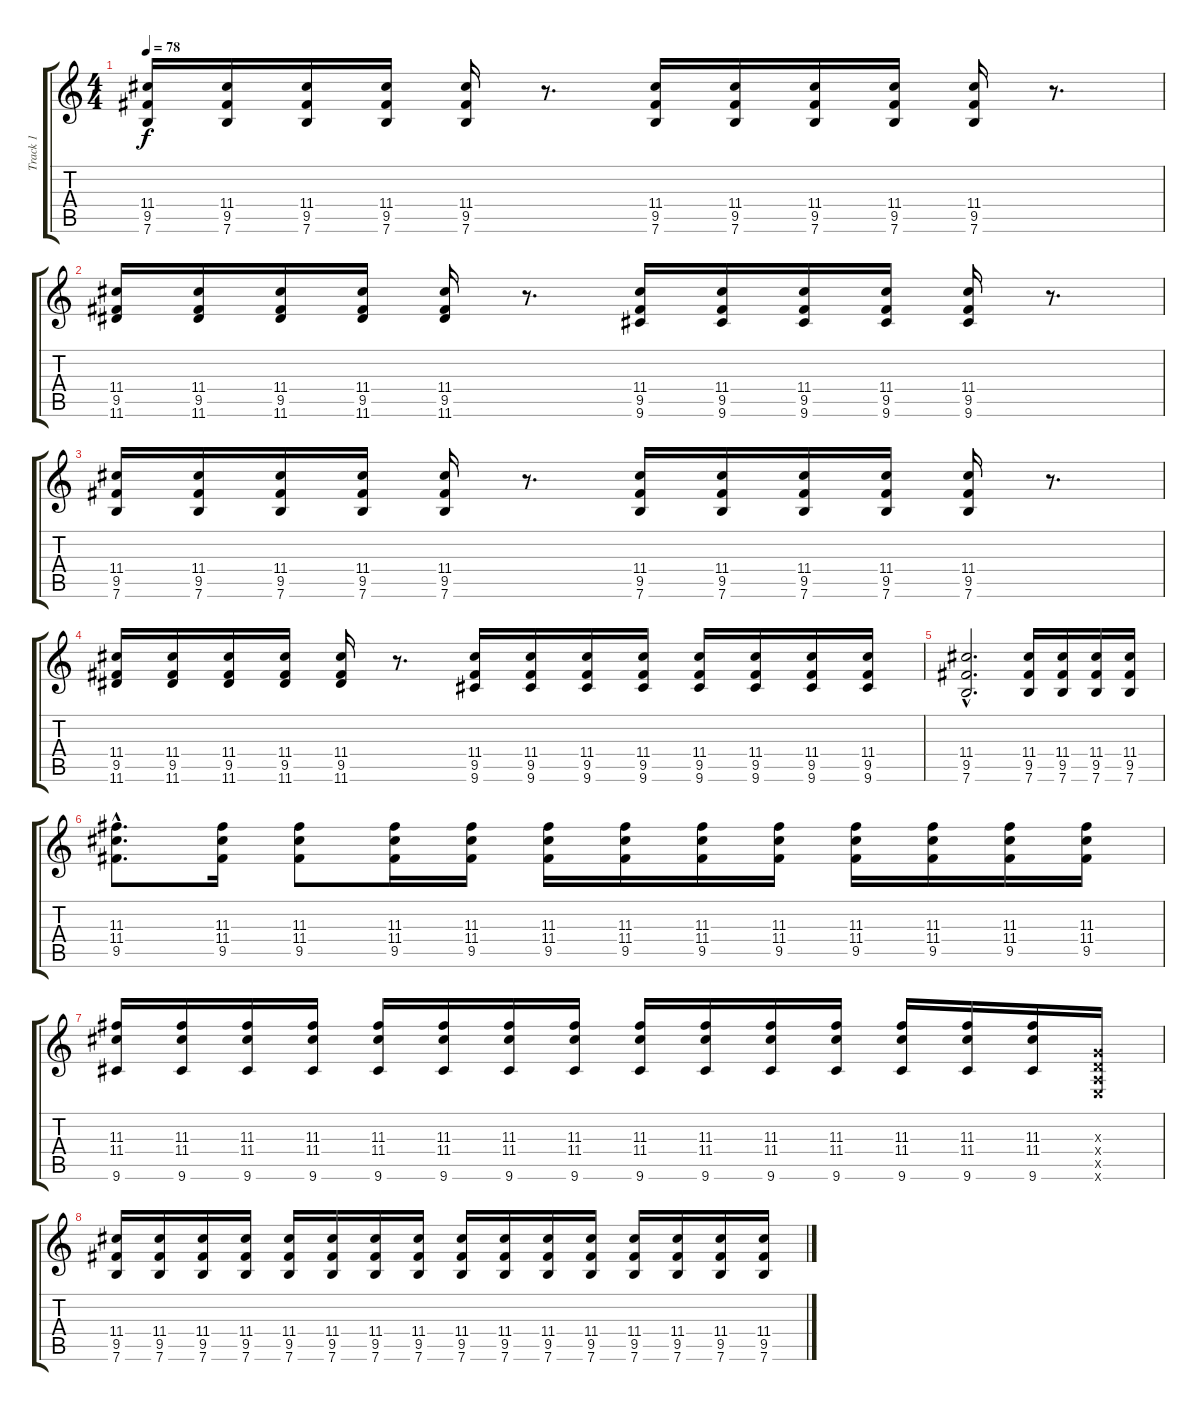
\track ("Track 1" "Track 1") {instrument acousticguitarsteel}
\staff {score tabs}
\tuning (E4 B3 G3 D3 A2 E2) {hide}
\ts (4 4)
\tempo 78
\clef g2
\ks c
(11.4 9.5 7.6).16{dy f} (11.4 9.5 7.6).16 (11.4 9.5 7.6).16 (11.4 9.5 7.6).16 (11.4 9.5 7.6).16 r.8{d} (11.4 9.5 7.6).16 (11.4 9.5 7.6).16 (11.4 9.5 7.6).16 (11.4 9.5 7.6).16 (11.4 9.5 7.6).16 r.8{d} |
(11.4 9.5 11.6).16 (11.4 9.5 11.6).16 (11.4 9.5 11.6).16 (11.4 9.5 11.6).16 (11.4 9.5 11.6).16 r.8{d} (11.4 9.5 9.6).16 (11.4 9.5 9.6).16 (11.4 9.5 9.6).16 (11.4 9.5 9.6).16 (11.4 9.5 9.6).16 r.8{d} |
(11.4 9.5 7.6).16 (11.4 9.5 7.6).16 (11.4 9.5 7.6).16 (11.4 9.5 7.6).16 (11.4 9.5 7.6).16 r.8{d} (11.4 9.5 7.6).16 (11.4 9.5 7.6).16 (11.4 9.5 7.6).16 (11.4 9.5 7.6).16 (11.4 9.5 7.6).16 r.8{d} |
(11.4 9.5 11.6).16 (11.4 9.5 11.6).16 (11.4 9.5 11.6).16 (11.4 9.5 11.6).16 (11.4 9.5 11.6).16 r.8{d} (11.4 9.5 9.6).16 (11.4 9.5 9.6).16 (11.4 9.5 9.6).16 (11.4 9.5 9.6).16 (11.4 9.5 9.6).16 (11.4 9.5 9.6).16 (11.4 9.5 9.6).16 (11.4 9.5 9.6).16 |
(11.4{hac} 9.5{hac} 7.6{hac}).2{d} (11.4 9.5 7.6).16 (11.4 9.5 7.6).16 (11.4 9.5 7.6).16 (11.4 9.5 7.6).16 |
(11.3{hac} 11.4{hac} 9.5{hac}).8{d} (11.3 11.4 9.5).16 (11.3 11.4 9.5).8 (11.3 11.4 9.5).16 (11.3 11.4 9.5).16 (11.3 11.4 9.5).16 (11.3 11.4 9.5).16 (11.3 11.4 9.5).16 (11.3 11.4 9.5).16 (11.3 11.4 9.5).16 (11.3 11.4 9.5).16 (11.3 11.4 9.5).16 (11.3 11.4 9.5).16 |
(11.3 11.4 9.6).16 (11.3 11.4 9.6).16 (11.3 11.4 9.6).16 (11.3 11.4 9.6).16 (11.3 11.4 9.6).16 (11.3 11.4 9.6).16 (11.3 11.4 9.6).16 (11.3 11.4 9.6).16 (11.3 11.4 9.6).16 (11.3 11.4 9.6).16 (11.3 11.4 9.6).16 (11.3 11.4 9.6).16 (11.3 11.4 9.6).16 (11.3 11.4 9.6).16 (11.3 11.4 9.6).16 (0.3{x} 0.4{x} 0.5{x} 0.6{x}).16 |
(11.4 9.5 7.6).16 (11.4 9.5 7.6).16 (11.4 9.5 7.6).16 (11.4 9.5 7.6).16 (11.4 9.5 7.6).16 (11.4 9.5 7.6).16 (11.4 9.5 7.6).16 (11.4 9.5 7.6).16 (11.4 9.5 7.6).16 (11.4 9.5 7.6).16 (11.4 9.5 7.6).16 (11.4 9.5 7.6).16 (11.4 9.5 7.6).16 (11.4 9.5 7.6).16 (11.4 9.5 7.6).16 (11.4 9.5 7.6).16
